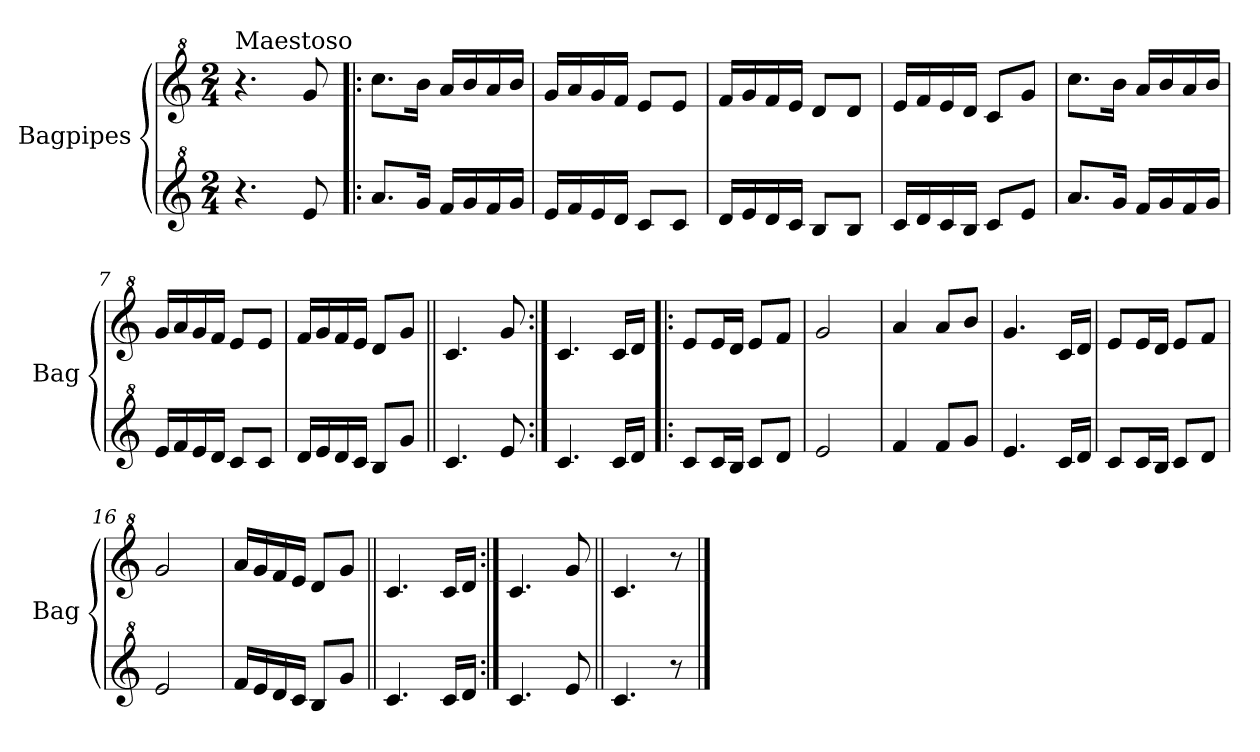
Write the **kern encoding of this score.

**kern	**kern
*part2	*part1
*staff2	*staff1
*I"Bagpipes	*I"Bagpipes
*I'Bag	*I'Bag
*clefG^2	*clefG^2
*k[]	*k[]
*C:	*C:
*M2/4	*M2/4
=1	=1
!	!LO:TX:a:t=Maestoso
4.r	4.r
8ee/	8gg/
=2!|:	=2!|:
8.aa/L	8.ccc\L
16gg/Jk	16bb\Jk
16ff/LL	16aa/LL
16gg/	16bb/
16ff/	16aa/
16gg/JJ	16bb/JJ
=3	=3
16ee/LL	16gg/LL
16ff/	16aa/
16ee/	16gg/
16dd/JJ	16ff/JJ
8cc/L	8ee/L
8cc/J	8ee/J
=4	=4
16dd/LL	16ff/LL
16ee/	16gg/
16dd/	16ff/
16cc/JJ	16ee/JJ
8b/L	8dd/L
8b/J	8dd/J
=5	=5
16cc/LL	16ee/LL
16dd/	16ff/
16cc/	16ee/
16b/JJ	16dd/JJ
8cc/L	8cc/L
8ee/J	8gg/J
=6	=6
8.aa/L	8.ccc\L
16gg/Jk	16bb\Jk
16ff/LL	16aa/LL
16gg/	16bb/
16ff/	16aa/
16gg/JJ	16bb/JJ
=7	=7
16ee/LL	16gg/LL
16ff/	16aa/
16ee/	16gg/
16dd/JJ	16ff/JJ
8cc/L	8ee/L
8cc/J	8ee/J
!!LO:LB:g=z
=8	=8
16dd/LL	16ff/LL
16ee/	16gg/
16dd/	16ff/
16cc/JJ	16ee/JJ
8b/L	8dd/L
8gg/J	8gg/J
=9||	=9||
4.cc/	4.cc/
8ee/	8gg/
=10:|!	=10:|!
4.cc/	4.cc/
16cc/LL	16cc/LL
16dd/JJ	16dd/JJ
=11!|:	=11!|:
8cc/L	8ee/L
16cc/L	16ee/L
16b/JJ	16dd/JJ
8cc/L	8ee/L
8dd/J	8ff/J
=12	=12
2ee/	2gg/
=13	=13
4ff/	4aa/
8ff/L	8aa/L
8gg/J	8bb/J
=14	=14
4.ee/	4.gg/
16cc/LL	16cc/LL
16dd/JJ	16dd/JJ
=15	=15
8cc/L	8ee/L
16cc/L	16ee/L
16b/JJ	16dd/JJ
8cc/L	8ee/L
8dd/J	8ff/J
=16	=16
2ee/	2gg/
=17	=17
16ff/LL	16aa/LL
16ee/	16gg/
16dd/	16ff/
16cc/JJ	16ee/JJ
8b/L	8dd/L
8gg/J	8gg/J
!!LO:LB:g=z
=18||	=18||
4.cc/	4.cc/
16cc/LL	16cc/LL
16dd/JJ	16dd/JJ
=19:|!	=19:|!
4.cc/	4.cc/
8ee/	8gg/
=20||	=20||
4.cc/	4.cc/
8r	8r
==	==
*-	*-
